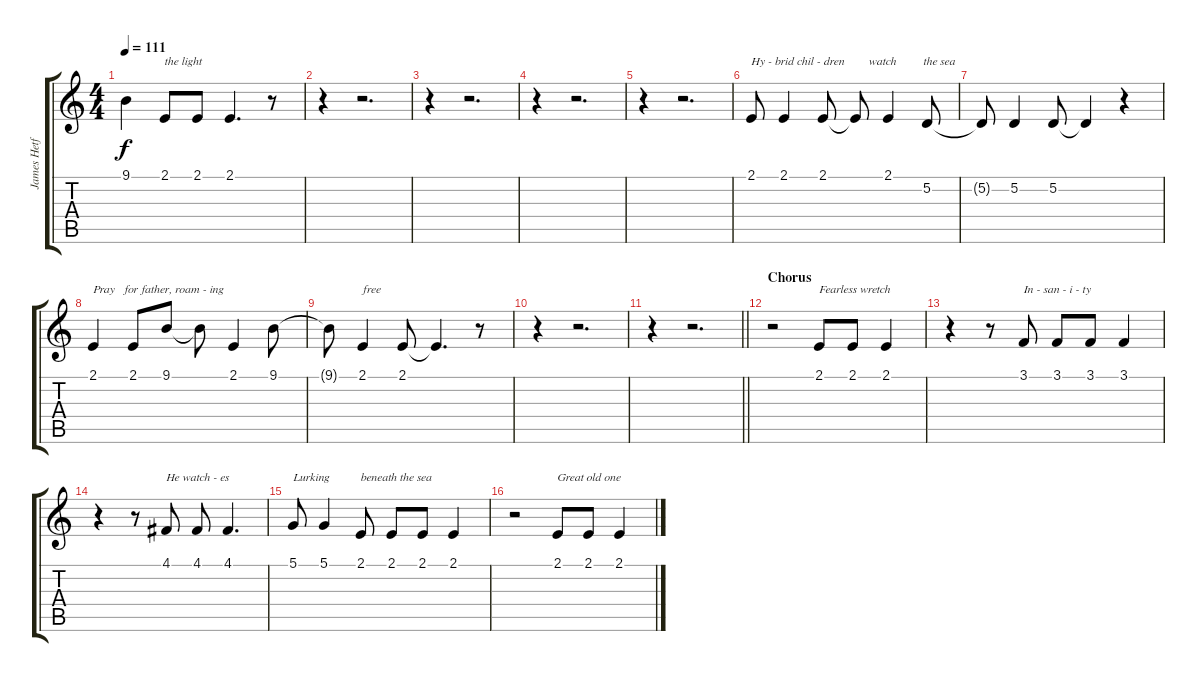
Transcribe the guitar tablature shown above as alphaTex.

\track ("James Hetfield (Vocals)" "James Hetf") {instrument altosax}
\staff {score tabs}
\tuning (D4 A3 F3 C3 G2 D2) {hide}
\ts (4 4)
\tempo 111
\clef g2
\ks c
9.1{t}.4{dy f} 2.1.8{txt "the light"} 2.1.8 2.1.4{d} r.8 |
r.4 r.2{d} |
r.4 r.2{d} |
r.4 r.2{d} |
r.4 r.2{d} |
2.1.8{txt "Hy - brid chil - dren        watch         the sea"} 2.1.4 2.1.8 2.1{t}.8 2.1.4 5.2.8 |
5.2{t}.8 5.2.4 5.2.8 5.2{t}.4 r.4 |
2.1.4{txt "Pray   for father, roam - ing"} 2.1.8 9.1.8 9.1{t}.8 2.1.4 9.1.8 |
9.1{t}.8 2.1.4{txt "free"} 2.1.8 2.1{t}.4{d} r.8 |
r.4 r.2{d} |
\barLineRight lightlight
r.4 r.2{d} |
\section ("" "Chorus")
r.2 2.1.8{txt "Fearless wretch"} 2.1.8 2.1.4 |
r.4 r.8 3.1.8{txt "In - san - i - ty"} 3.1.8 3.1.8 3.1.4 |
r.4 r.8 4.1.8{txt "He watch - es"} 4.1.8 4.1.4{d} |
5.1.8{txt "Lurking"} 5.1.4 2.1.8{txt "beneath the sea"} 2.1.8 2.1.8 2.1.4 |
r.2 2.1.8{txt "Great old one"} 2.1.8 2.1.4
